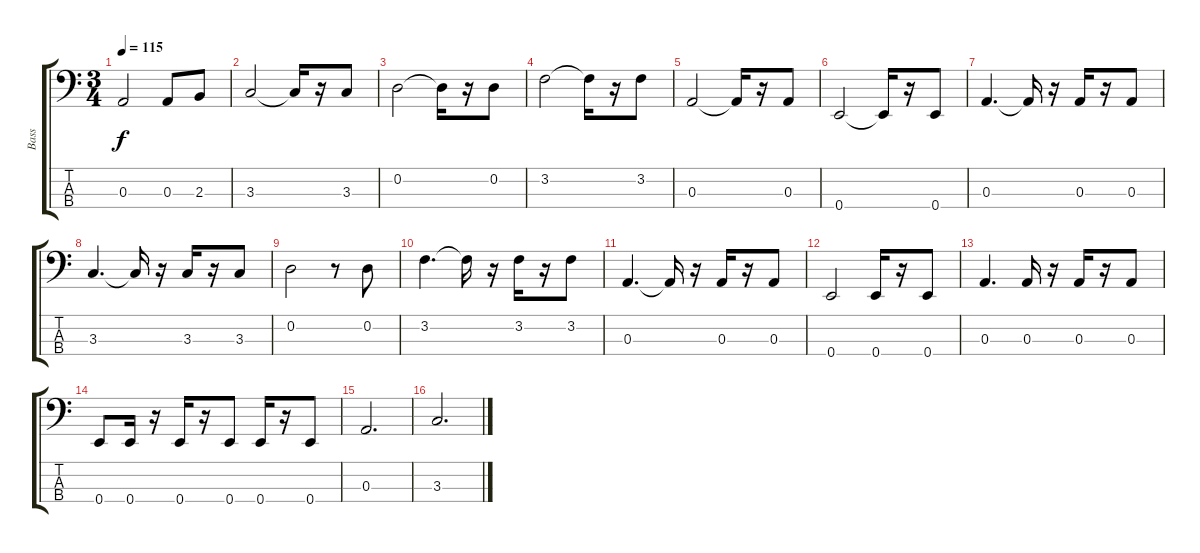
\track ("Bass" "Bass") {instrument electricbasspick}
\staff {score tabs}
\tuning (G2 D2 A1 E1) {hide}
\ts (3 4)
\tempo 115
\clef f4
\ks c
0.3.2{dy f} 0.3.8 2.3.8 |
3.3.2 3.3{t}.16 r.16 3.3.8 |
0.2.2 0.2{t}.16 r.16 0.2.8 |
3.2.2 3.2{t}.16 r.16 3.2.8 |
0.3.2 0.3{t}.16 r.16 0.3.8 |
0.4.2 0.4{t}.16 r.16 0.4.8 |
0.3.4{d} 0.3{t}.16 r.16 0.3.16 r.16 0.3.8 |
3.3.4{d} 3.3{t}.16 r.16 3.3.16 r.16 3.3.8 |
0.2.2 r.8 0.2.8 |
3.2.4{d} 3.2{t}.16 r.16 3.2.16 r.16 3.2.8 |
0.3.4{d} 0.3{t}.16 r.16 0.3.16 r.16 0.3.8 |
0.4.2 0.4.16 r.16 0.4.8 |
0.3.4{d} 0.3.16 r.16 0.3.16 r.16 0.3.8 |
0.4.8 0.4.16 r.16 0.4.16 r.16 0.4.8 0.4.16 r.16 0.4.8 |
0.3.2{d} |
3.3.2{d}
